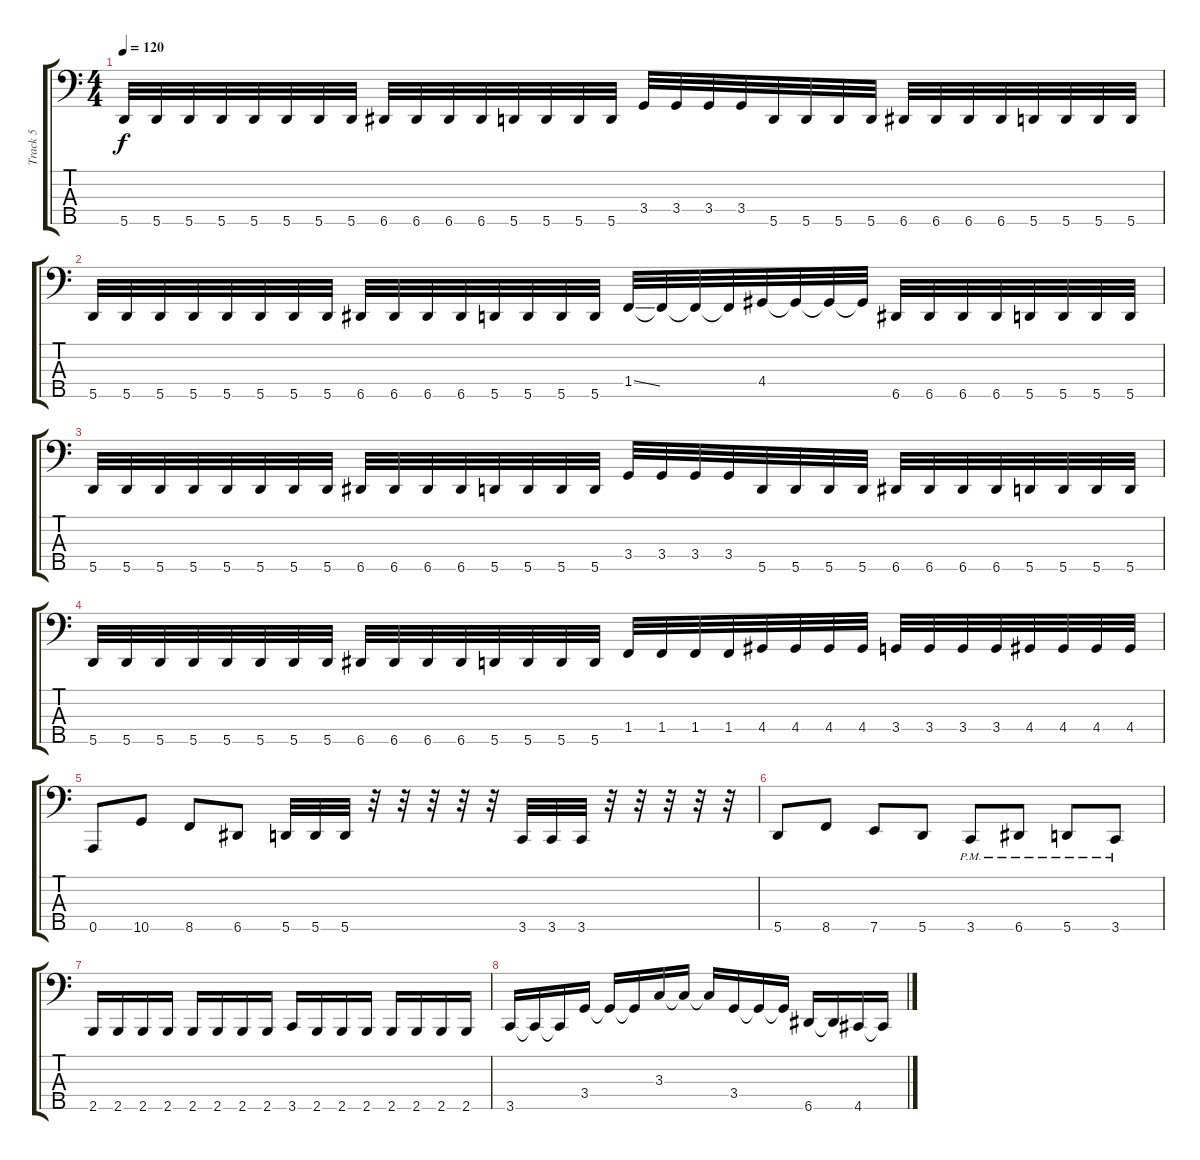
\track ("Track 5" "Track 5") {instrument electricbasspick}
\staff {score tabs}
\tuning (G2 D2 A1 E1 A0) {hide}
\ts (4 4)
\tempo 120
\clef f4
\ks c
5.5.32{dy f} 5.5.32 5.5.32 5.5.32 5.5.32 5.5.32 5.5.32 5.5.32 6.5.32 6.5.32 6.5.32 6.5.32 5.5.32 5.5.32 5.5.32 5.5.32 3.4.32 3.4.32 3.4.32 3.4.32 5.5.32 5.5.32 5.5.32 5.5.32 6.5.32 6.5.32 6.5.32 6.5.32 5.5.32 5.5.32 5.5.32 5.5.32 |
5.5.32 5.5.32 5.5.32 5.5.32 5.5.32 5.5.32 5.5.32 5.5.32 6.5.32 6.5.32 6.5.32 6.5.32 5.5.32 5.5.32 5.5.32 5.5.32 1.4{ss}.32 1.4{t}.32 1.4{t}.32 1.4{t}.32 4.4.32 4.4{t}.32 4.4{t}.32 4.4{t}.32 6.5.32 6.5.32 6.5.32 6.5.32 5.5.32 5.5.32 5.5.32 5.5.32 |
5.5.32 5.5.32 5.5.32 5.5.32 5.5.32 5.5.32 5.5.32 5.5.32 6.5.32 6.5.32 6.5.32 6.5.32 5.5.32 5.5.32 5.5.32 5.5.32 3.4.32 3.4.32 3.4.32 3.4.32 5.5.32 5.5.32 5.5.32 5.5.32 6.5.32 6.5.32 6.5.32 6.5.32 5.5.32 5.5.32 5.5.32 5.5.32 |
5.5.32 5.5.32 5.5.32 5.5.32 5.5.32 5.5.32 5.5.32 5.5.32 6.5.32 6.5.32 6.5.32 6.5.32 5.5.32 5.5.32 5.5.32 5.5.32 1.4.32 1.4.32 1.4.32 1.4.32 4.4.32 4.4.32 4.4.32 4.4.32 3.4.32 3.4.32 3.4.32 3.4.32 4.4.32 4.4.32 4.4.32 4.4.32 |
0.5.8 10.5.8 8.5.8 6.5.8 5.5.32 5.5.32 5.5.32 r.32 r.32 r.32 r.32 r.32 3.5.32 3.5.32 3.5.32 r.32 r.32 r.32 r.32 r.32 |
5.5.8 8.5.8 7.5.8 5.5.8 3.5{pm}.8 6.5{pm}.8 5.5{pm}.8 3.5{pm}.8 |
2.5.16 2.5.16 2.5.16 2.5.16 2.5.16 2.5.16 2.5.16 2.5.16 3.5.16 2.5.16 2.5.16 2.5.16 2.5.16 2.5.16 2.5.16 2.5.16 |
3.5.16 3.5{t}.16 3.5{t}.16 3.4.16 3.4{t}.16 3.4{t}.16 3.3.16 3.3{t}.16 3.3{t}.16 3.4.16 3.4{t}.16 3.4{t}.16 6.5.16 6.5{t}.16 4.5.16 4.5{t}.16
